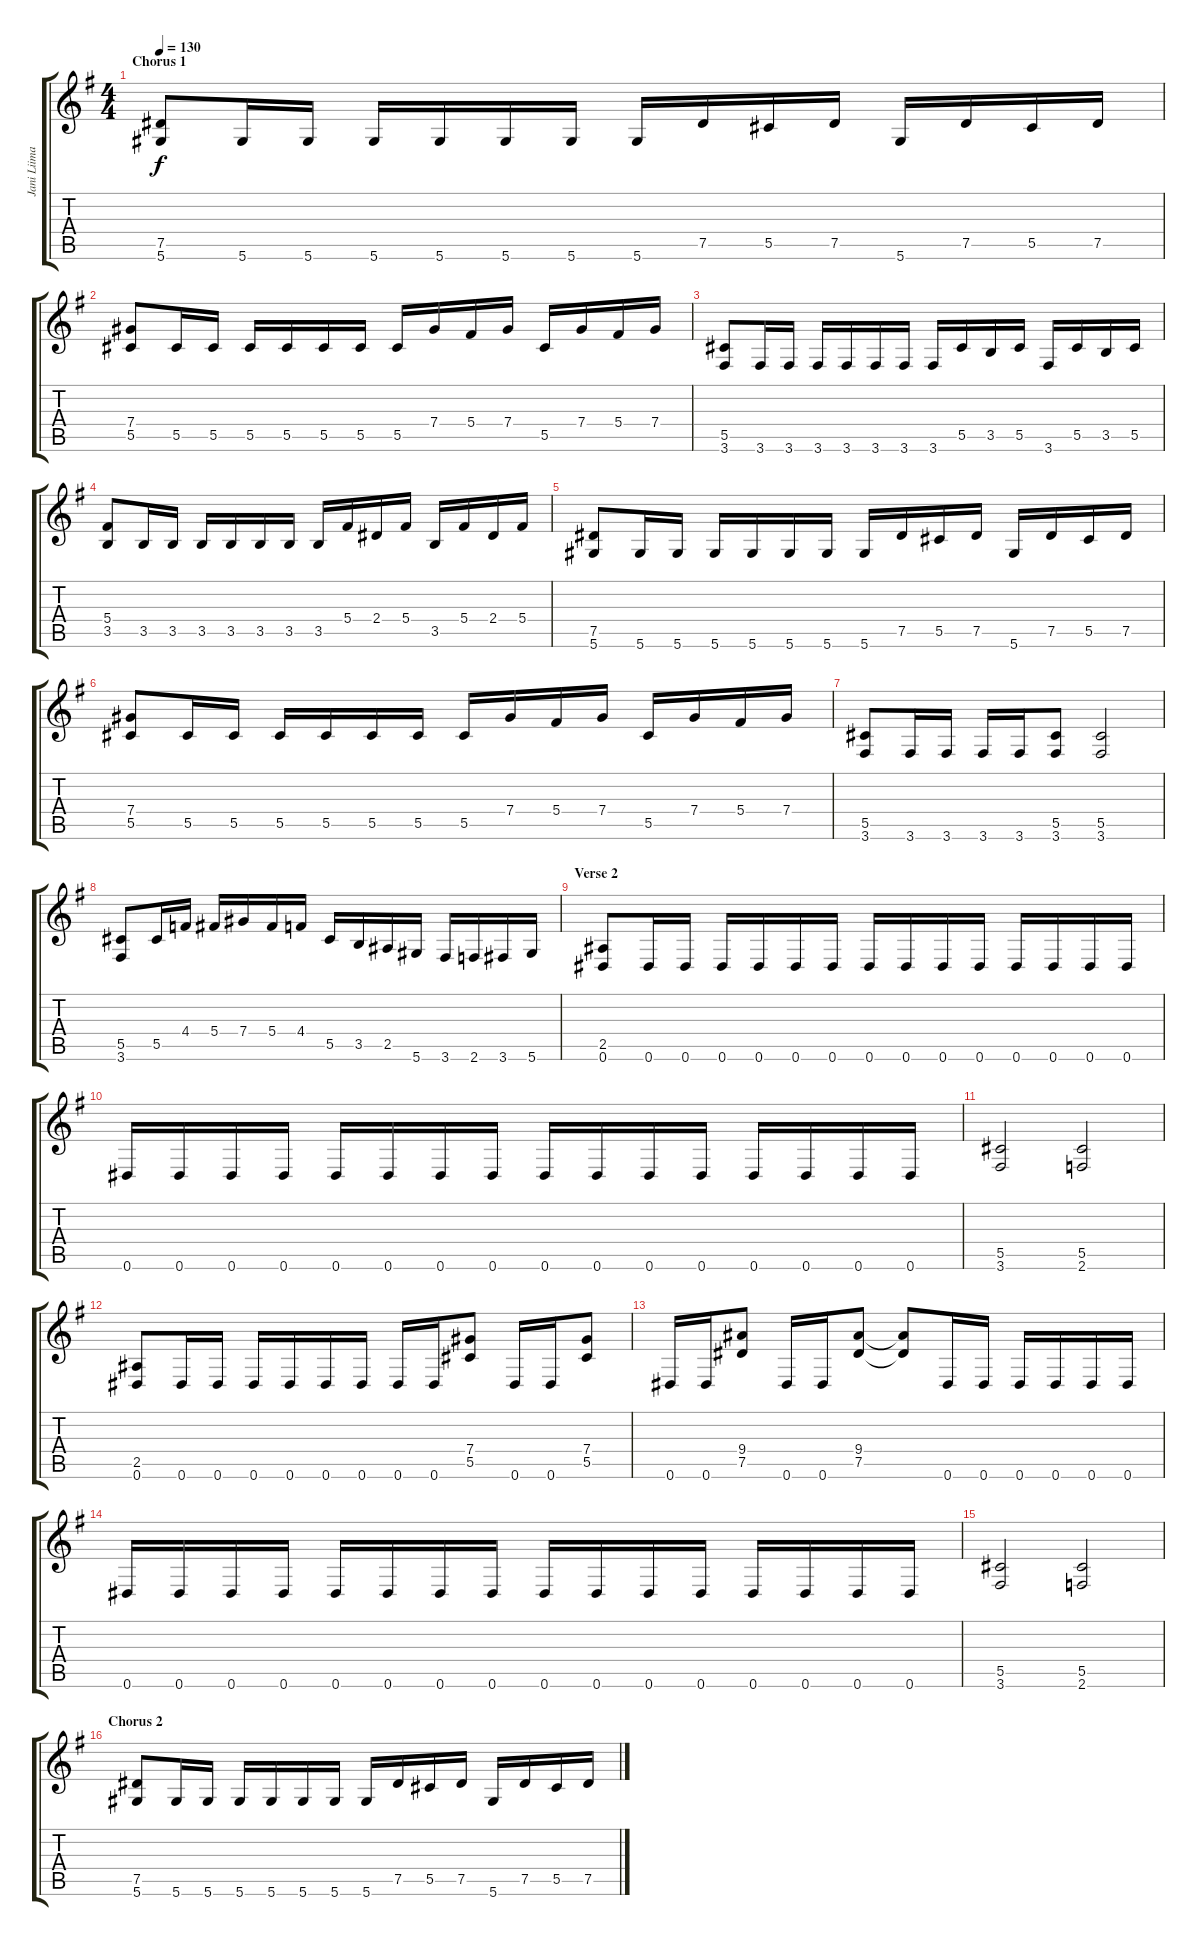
\track ("Jani Liimatainen 2" "Jani Liima") {instrument distortionguitar}
\staff {score tabs}
\tuning (Eb4 Bb3 Gb3 Db3 Ab2 Eb2) {hide}
\ts (4 4)
\section ("" "Chorus 1")
\tempo 130
\clef g2
\ks eminor
(7.5 5.6).8{dy f} 5.6.16 5.6.16 5.6.16 5.6.16 5.6.16 5.6.16 5.6.16 7.5.16 5.5.16 7.5.16 5.6.16 7.5.16 5.5.16 7.5.16 |
(7.4 5.5).8 5.5.16 5.5.16 5.5.16 5.5.16 5.5.16 5.5.16 5.5.16 7.4.16 5.4.16 7.4.16 5.5.16 7.4.16 5.4.16 7.4.16 |
(5.5 3.6).8 3.6.16 3.6.16 3.6.16 3.6.16 3.6.16 3.6.16 3.6.16 5.5.16 3.5.16 5.5.16 3.6.16 5.5.16 3.5.16 5.5.16 |
(5.4 3.5).8 3.5.16 3.5.16 3.5.16 3.5.16 3.5.16 3.5.16 3.5.16 5.4.16 2.4.16 5.4.16 3.5.16 5.4.16 2.4.16 5.4.16 |
(7.5 5.6).8 5.6.16 5.6.16 5.6.16 5.6.16 5.6.16 5.6.16 5.6.16 7.5.16 5.5.16 7.5.16 5.6.16 7.5.16 5.5.16 7.5.16 |
(7.4 5.5).8 5.5.16 5.5.16 5.5.16 5.5.16 5.5.16 5.5.16 5.5.16 7.4.16 5.4.16 7.4.16 5.5.16 7.4.16 5.4.16 7.4.16 |
(5.5 3.6).8 3.6.16 3.6.16 3.6.16 3.6.16 (5.5 3.6).8 (5.5 3.6).2 |
(5.5 3.6).8 5.5.16 4.4.16 5.4.16 7.4.16 5.4.16 4.4.16 5.5.16 3.5.16 2.5.16 5.6.16 3.6.16 2.6.16 3.6.16 5.6.16 |
\section ("" "Verse 2")
(2.5 0.6).8 0.6.16 0.6.16 0.6.16 0.6.16 0.6.16 0.6.16 0.6.16 0.6.16 0.6.16 0.6.16 0.6.16 0.6.16 0.6.16 0.6.16 |
0.6.16 0.6.16 0.6.16 0.6.16 0.6.16 0.6.16 0.6.16 0.6.16 0.6.16 0.6.16 0.6.16 0.6.16 0.6.16 0.6.16 0.6.16 0.6.16 |
(5.5 3.6).2 (5.5 2.6).2 |
(2.5 0.6).8 0.6.16 0.6.16 0.6.16 0.6.16 0.6.16 0.6.16 0.6.16 0.6.16 (7.4 5.5).8 0.6.16 0.6.16 (7.4 5.5).8 |
0.6.16 0.6.16 (9.4 7.5).8 0.6.16 0.6.16 (9.4 7.5).8 (9.4{t} 7.5{t}).8 0.6.16 0.6.16 0.6.16 0.6.16 0.6.16 0.6.16 |
0.6.16 0.6.16 0.6.16 0.6.16 0.6.16 0.6.16 0.6.16 0.6.16 0.6.16 0.6.16 0.6.16 0.6.16 0.6.16 0.6.16 0.6.16 0.6.16 |
(5.5 3.6).2 (5.5 2.6).2 |
\section ("" "Chorus 2")
(7.5 5.6).8 5.6.16 5.6.16 5.6.16 5.6.16 5.6.16 5.6.16 5.6.16 7.5.16 5.5.16 7.5.16 5.6.16 7.5.16 5.5.16 7.5.16
